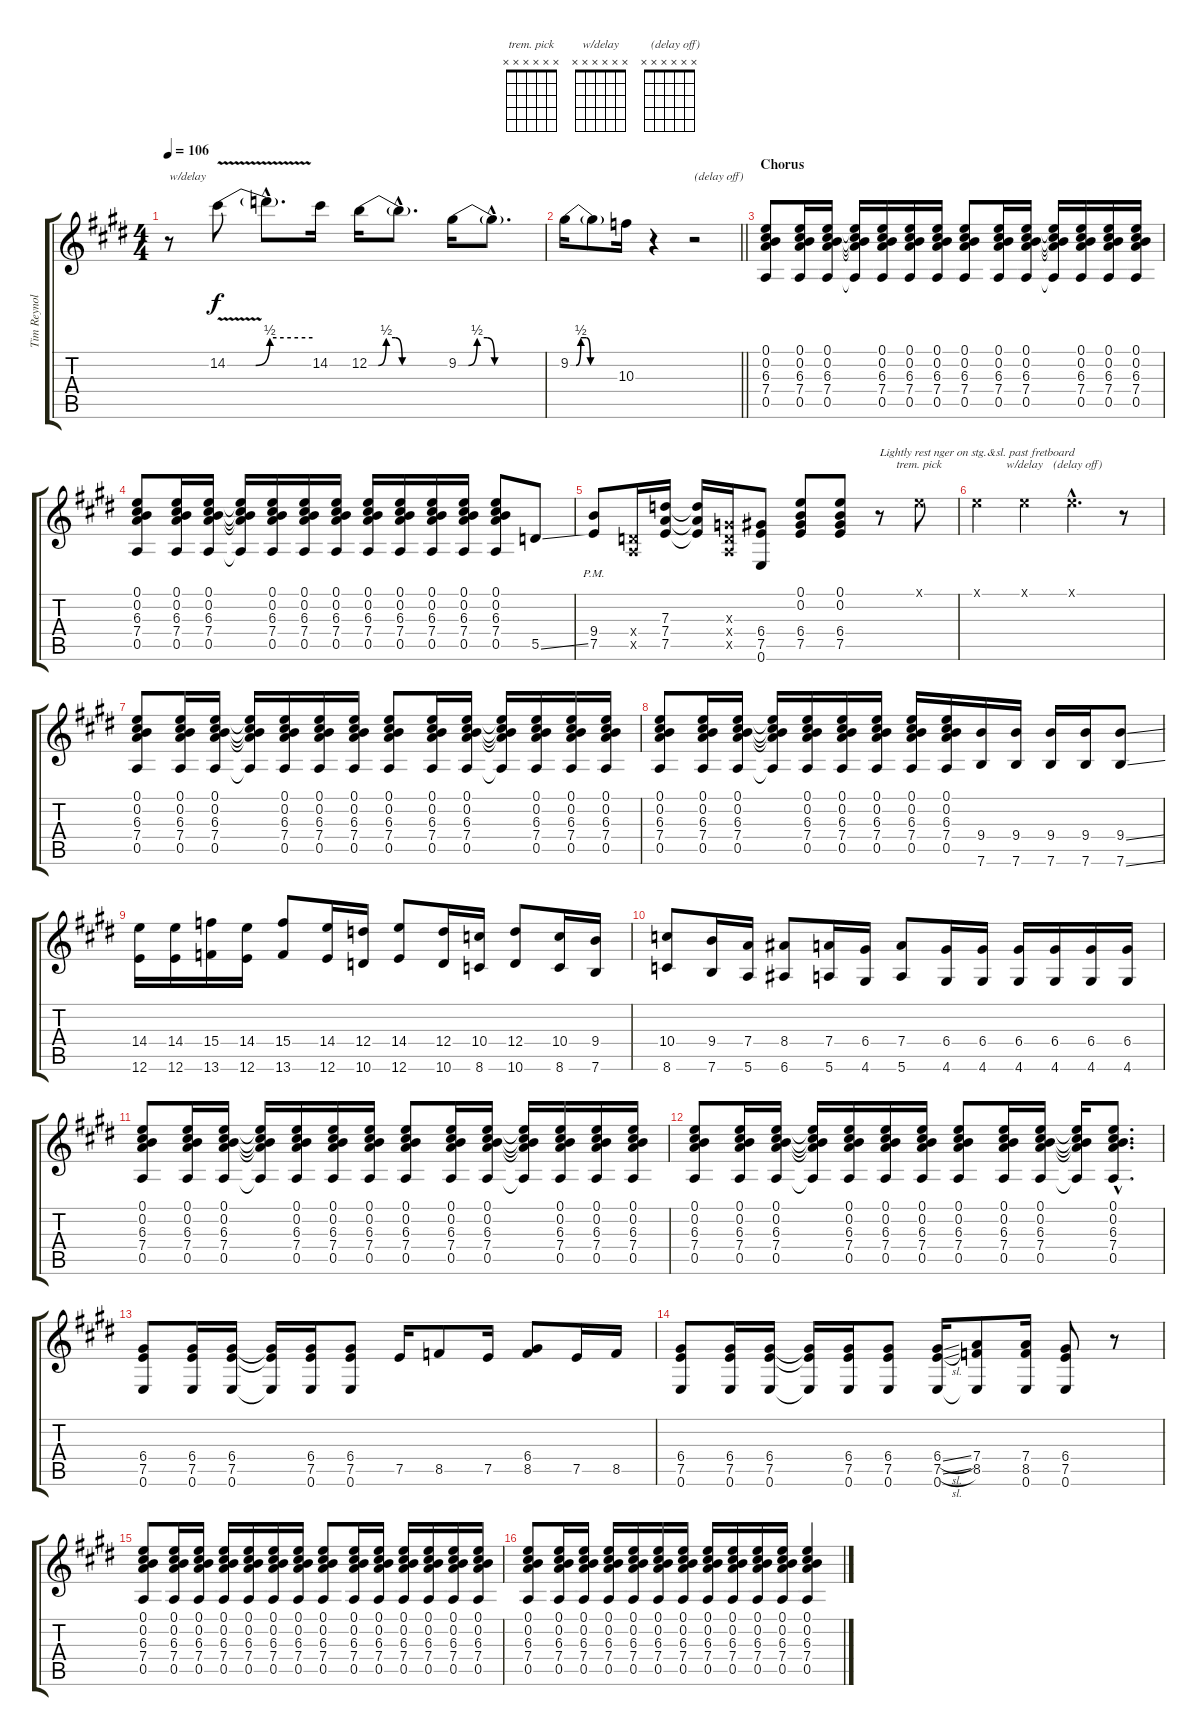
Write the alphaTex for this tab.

\track ("Tim Reynolds" "Tim Reynol") {instrument acousticguitarsteel}
\staff {score tabs}
\tuning (E4 B3 G3 D3 A2 E2) {hide}
\chord ("trem. pick" x x x x x x)
\chord ("w/delay" x x x x x x)
\chord ("    (delay off)" x x x x x x)
\ts (4 4)
\tempo 106
\clef g2
\ks e
r.8{txt "w/delay" dy f volume 14} 14.2{be (custom 0 0 20 0 30 2 60 2) v}.8 14.2{hac t}.8{d} 14.2.16 12.2{be (custom 0 0 7 0 13 2 20 2 25 0 60 0)}.16 12.2{hac t}.8{d} 9.2{be (custom 0 0 7 0 13 2 20 2 25 0 60 0)}.16 9.2{hac t}.8{d} |
\barLineRight lightlight
9.2{be (custom 0 0 7 0 13 2 20 2 25 0 60 0)}.16 9.2{t}.8 10.3.16 r.4 r.2{txt "(delay off)"} |
\section ("" "Chorus")
(0.1 0.2 6.3 7.4 0.5).8{volume 8} (0.1 0.2 6.3 7.4 0.5).16 (0.1 0.2 6.3 7.4 0.5).16 (0.1{t} 0.2{t} 6.3{t} 7.4{t} 0.5{t}).16 (0.1 0.2 6.3 7.4 0.5).16 (0.1 0.2 6.3 7.4 0.5).16 (0.1 0.2 6.3 7.4 0.5).16 (0.1 0.2 6.3 7.4 0.5).8 (0.1 0.2 6.3 7.4 0.5).16 (0.1 0.2 6.3 7.4 0.5).16 (0.1{t} 0.2{t} 6.3{t} 7.4{t} 0.5{t}).16 (0.1 0.2 6.3 7.4 0.5).16 (0.1 0.2 6.3 7.4 0.5).16 (0.1 0.2 6.3 7.4 0.5).16 |
(0.1 0.2 6.3 7.4 0.5).8{volume 8} (0.1 0.2 6.3 7.4 0.5).16 (0.1 0.2 6.3 7.4 0.5).16 (0.1{t} 0.2{t} 6.3{t} 7.4{t} 0.5{t}).16 (0.1 0.2 6.3 7.4 0.5).16 (0.1 0.2 6.3 7.4 0.5).16 (0.1 0.2 6.3 7.4 0.5).16 (0.1 0.2 6.3 7.4 0.5).16 (0.1 0.2 6.3 7.4 0.5).16 (0.1 0.2 6.3 7.4 0.5).16 (0.1 0.2 6.3 7.4 0.5).16 (0.1 0.2 6.3 7.4 0.5).8 5.5{ss}.8{volume 10} |
(9.4{pm} 7.5{pm}).8{volume 10} (0.4{x} 0.5{x}).16 (7.3 7.4 7.5).16 (7.3{t} 7.4{t} 7.5{t}).16 (0.3{x} 0.4{x} 0.5{x}).16 (6.4 7.5 0.6).8 (0.1 0.2 6.4 7.5).8 (0.1 0.2 6.4 7.5).8 r.8{txt "Lightly rest nger on stg.&sl. past fretboard" volume 0} 0.1{x}.8{ch "trem. pick"} |
0.1{x}.4{volume 0} 0.1{x}.4{ch "w/delay"} 0.1{hac x}.4{d ch "    (delay off)"} r.8 |
(0.1 0.2 6.3 7.4 0.5).8{volume 8} (0.1 0.2 6.3 7.4 0.5).16 (0.1 0.2 6.3 7.4 0.5).16 (0.1{t} 0.2{t} 6.3{t} 7.4{t} 0.5{t}).16 (0.1 0.2 6.3 7.4 0.5).16 (0.1 0.2 6.3 7.4 0.5).16 (0.1 0.2 6.3 7.4 0.5).16 (0.1 0.2 6.3 7.4 0.5).8 (0.1 0.2 6.3 7.4 0.5).16 (0.1 0.2 6.3 7.4 0.5).16 (0.1{t} 0.2{t} 6.3{t} 7.4{t} 0.5{t}).16 (0.1 0.2 6.3 7.4 0.5).16 (0.1 0.2 6.3 7.4 0.5).16 (0.1 0.2 6.3 7.4 0.5).16 |
(0.1 0.2 6.3 7.4 0.5).8{volume 8} (0.1 0.2 6.3 7.4 0.5).16 (0.1 0.2 6.3 7.4 0.5).16 (0.1{t} 0.2{t} 6.3{t} 7.4{t} 0.5{t}).16 (0.1 0.2 6.3 7.4 0.5).16 (0.1 0.2 6.3 7.4 0.5).16 (0.1 0.2 6.3 7.4 0.5).16 (0.1 0.2 6.3 7.4 0.5).16 (0.1 0.2 6.3 7.4 0.5).16 (9.4 7.6).16{volume 12} (9.4 7.6).16 (9.4 7.6).16 (9.4 7.6).16 (9.4{ss} 7.6{ss}).8 |
(14.4 12.6).16 (14.4 12.6).16 (15.4 13.6).16 (14.4 12.6).16 (15.4 13.6).8 (14.4 12.6).16 (12.4 10.6).16 (14.4 12.6).8 (12.4 10.6).16 (10.4 8.6).16 (12.4 10.6).8 (10.4 8.6).16 (9.4 7.6).16 |
(10.4 8.6).8 (9.4 7.6).16 (7.4 5.6).16 (8.4 6.6).8 (7.4 5.6).16 (6.4 4.6).16 (7.4 5.6).8 (6.4 4.6).16 (6.4 4.6).16 (6.4 4.6).16 (6.4 4.6).16 (6.4 4.6).16 (6.4 4.6).16 |
(0.1 0.2 6.3 7.4 0.5).8{volume 8} (0.1 0.2 6.3 7.4 0.5).16 (0.1 0.2 6.3 7.4 0.5).16 (0.1{t} 0.2{t} 6.3{t} 7.4{t} 0.5{t}).16 (0.1 0.2 6.3 7.4 0.5).16 (0.1 0.2 6.3 7.4 0.5).16 (0.1 0.2 6.3 7.4 0.5).16 (0.1 0.2 6.3 7.4 0.5).8 (0.1 0.2 6.3 7.4 0.5).16 (0.1 0.2 6.3 7.4 0.5).16 (0.1{t} 0.2{t} 6.3{t} 7.4{t} 0.5{t}).16 (0.1 0.2 6.3 7.4 0.5).16 (0.1 0.2 6.3 7.4 0.5).16 (0.1 0.2 6.3 7.4 0.5).16 |
(0.1 0.2 6.3 7.4 0.5).8{volume 8} (0.1 0.2 6.3 7.4 0.5).16 (0.1 0.2 6.3 7.4 0.5).16 (0.1{t} 0.2{t} 6.3{t} 7.4{t} 0.5{t}).16 (0.1 0.2 6.3 7.4 0.5).16 (0.1 0.2 6.3 7.4 0.5).16 (0.1 0.2 6.3 7.4 0.5).16 (0.1 0.2 6.3 7.4 0.5).8 (0.1 0.2 6.3 7.4 0.5).16 (0.1 0.2 6.3 7.4 0.5).16 (0.1{t} 0.2{t} 6.3{t} 7.4{t} 0.5{t}).16 (0.1{hac} 0.2{hac} 6.3{hac} 7.4{hac} 0.5{hac}).8{d} |
(6.4 7.5 0.6).8{volume 11} (6.4 7.5 0.6).16 (6.4 7.5 0.6).16 (6.4{t} 7.5{t} 0.6{t}).16 (6.4 7.5 0.6).16 (6.4 7.5 0.6).8 7.5.16{volume 13} 8.5.8 7.5.16 (6.4 8.5).8 7.5.16 8.5.16 |
(6.4 7.5 0.6).8{volume 11} (6.4 7.5 0.6).16 (6.4 7.5 0.6).16 (6.4{t} 7.5{t} 0.6{t}).16 (6.4 7.5 0.6).16 (6.4 7.5 0.6).8 (6.4{sl} 7.5{sl} 0.6).16 (7.4 8.5 0.6{t}).8 (7.4 8.5 0.6).16 (6.4 7.5 0.6).8 r.8 |
(0.1 0.2 6.3 7.4 0.5).8{volume 8} (0.1 0.2 6.3 7.4 0.5).16 (0.1 0.2 6.3 7.4 0.5).16 (0.1 0.2 6.3 7.4 0.5).16 (0.1 0.2 6.3 7.4 0.5).16 (0.1 0.2 6.3 7.4 0.5).16 (0.1 0.2 6.3 7.4 0.5).16 (0.1 0.2 6.3 7.4 0.5).8 (0.1 0.2 6.3 7.4 0.5).16 (0.1 0.2 6.3 7.4 0.5).16 (0.1 0.2 6.3 7.4 0.5).16 (0.1 0.2 6.3 7.4 0.5).16 (0.1 0.2 6.3 7.4 0.5).16 (0.1 0.2 6.3 7.4 0.5).16 |
(0.1 0.2 6.3 7.4 0.5).8{volume 8} (0.1 0.2 6.3 7.4 0.5).16 (0.1 0.2 6.3 7.4 0.5).16 (0.1 0.2 6.3 7.4 0.5).16 (0.1 0.2 6.3 7.4 0.5).16 (0.1 0.2 6.3 7.4 0.5).16 (0.1 0.2 6.3 7.4 0.5).16 (0.1 0.2 6.3 7.4 0.5).16 (0.1 0.2 6.3 7.4 0.5).16 (0.1 0.2 6.3 7.4 0.5).16 (0.1 0.2 6.3 7.4 0.5).16 (0.1 0.2 6.3 7.4 0.5).4
